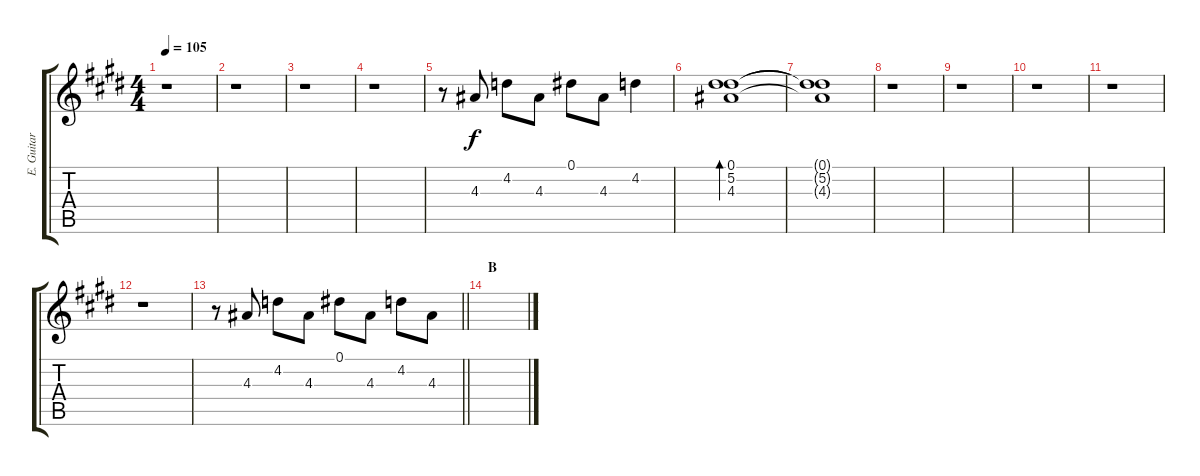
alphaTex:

\track ("E. Guitar III" "E. Guitar ") {instrument overdrivenguitar}
\staff {score tabs}
\tuning (Eb4 Bb3 Gb3 Db3 Ab2 Eb2) {hide}
\ts (4 4)
\tempo 105
\clef g2
\ks e
r.1{dy f} |
r.1 |
r.1 |
r.1 |
r.8 4.3.8 4.2.8 4.3.8 0.1.8 4.3.8 4.2.4 |
(0.1 5.2 4.3).1{bd 240} |
(0.1{t} 5.2{t} 4.3{t}).1 |
r.1 |
r.1 |
r.1 |
r.1 |
r.1 |
\barLineRight lightlight
r.8 4.3.8 4.2.8 4.3.8 0.1.8 4.3.8 4.2.8 4.3.8 |
\section ("" "B")
